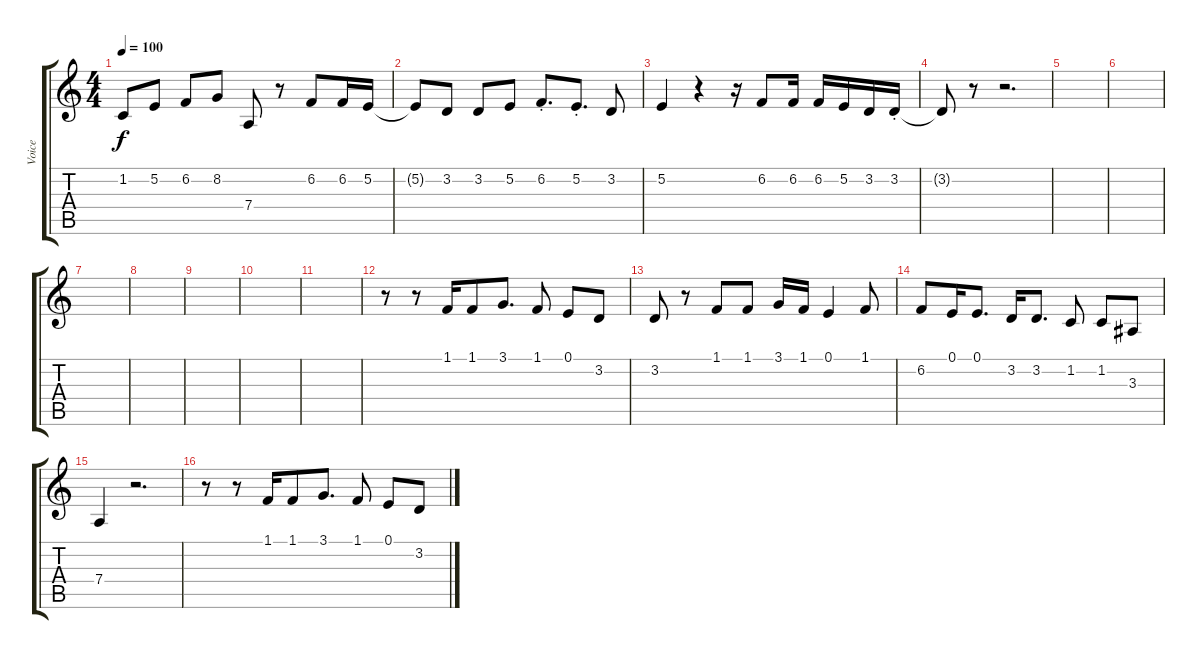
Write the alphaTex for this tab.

\track ("Voice" "Voice") {instrument clarinet}
\staff {score tabs}
\tuning (E4 B3 G3 D3 A2 E2) {hide}
\ts (4 4)
\tempo 100
\clef g2
\ks c
1.2{t}.8{dy f} 5.2.8 6.2.8 8.2.8 7.4.8 r.8 6.2.8 6.2.16 5.2.16 |
5.2{t}.8 3.2.8 3.2.8 5.2.8 6.2{st}.8{d} 5.2{st}.8{d} 3.2.8 |
5.2.4 r.4 r.16 6.2.8 6.2.16 6.2.16 5.2.16 3.2.16 3.2{st}.16 |
3.2{t}.8 r.8 r.2{d} |
|
|
|
|
|
|
|
r.8 r.8 1.1.16 1.1.8 3.1.8{d} 1.1.8 0.1.8 3.2.8 |
3.2.8 r.8 1.1.8 1.1.8 3.1.16 1.1.16 0.1.4 1.1.8 |
6.2.8 0.1.16 0.1.8{d} 3.2.16 3.2.8{d} 1.2.8 1.2.8 3.3.8 |
7.4.4 r.2{d} |
r.8 r.8 1.1.16 1.1.8 3.1.8{d} 1.1.8 0.1.8 3.2.8
